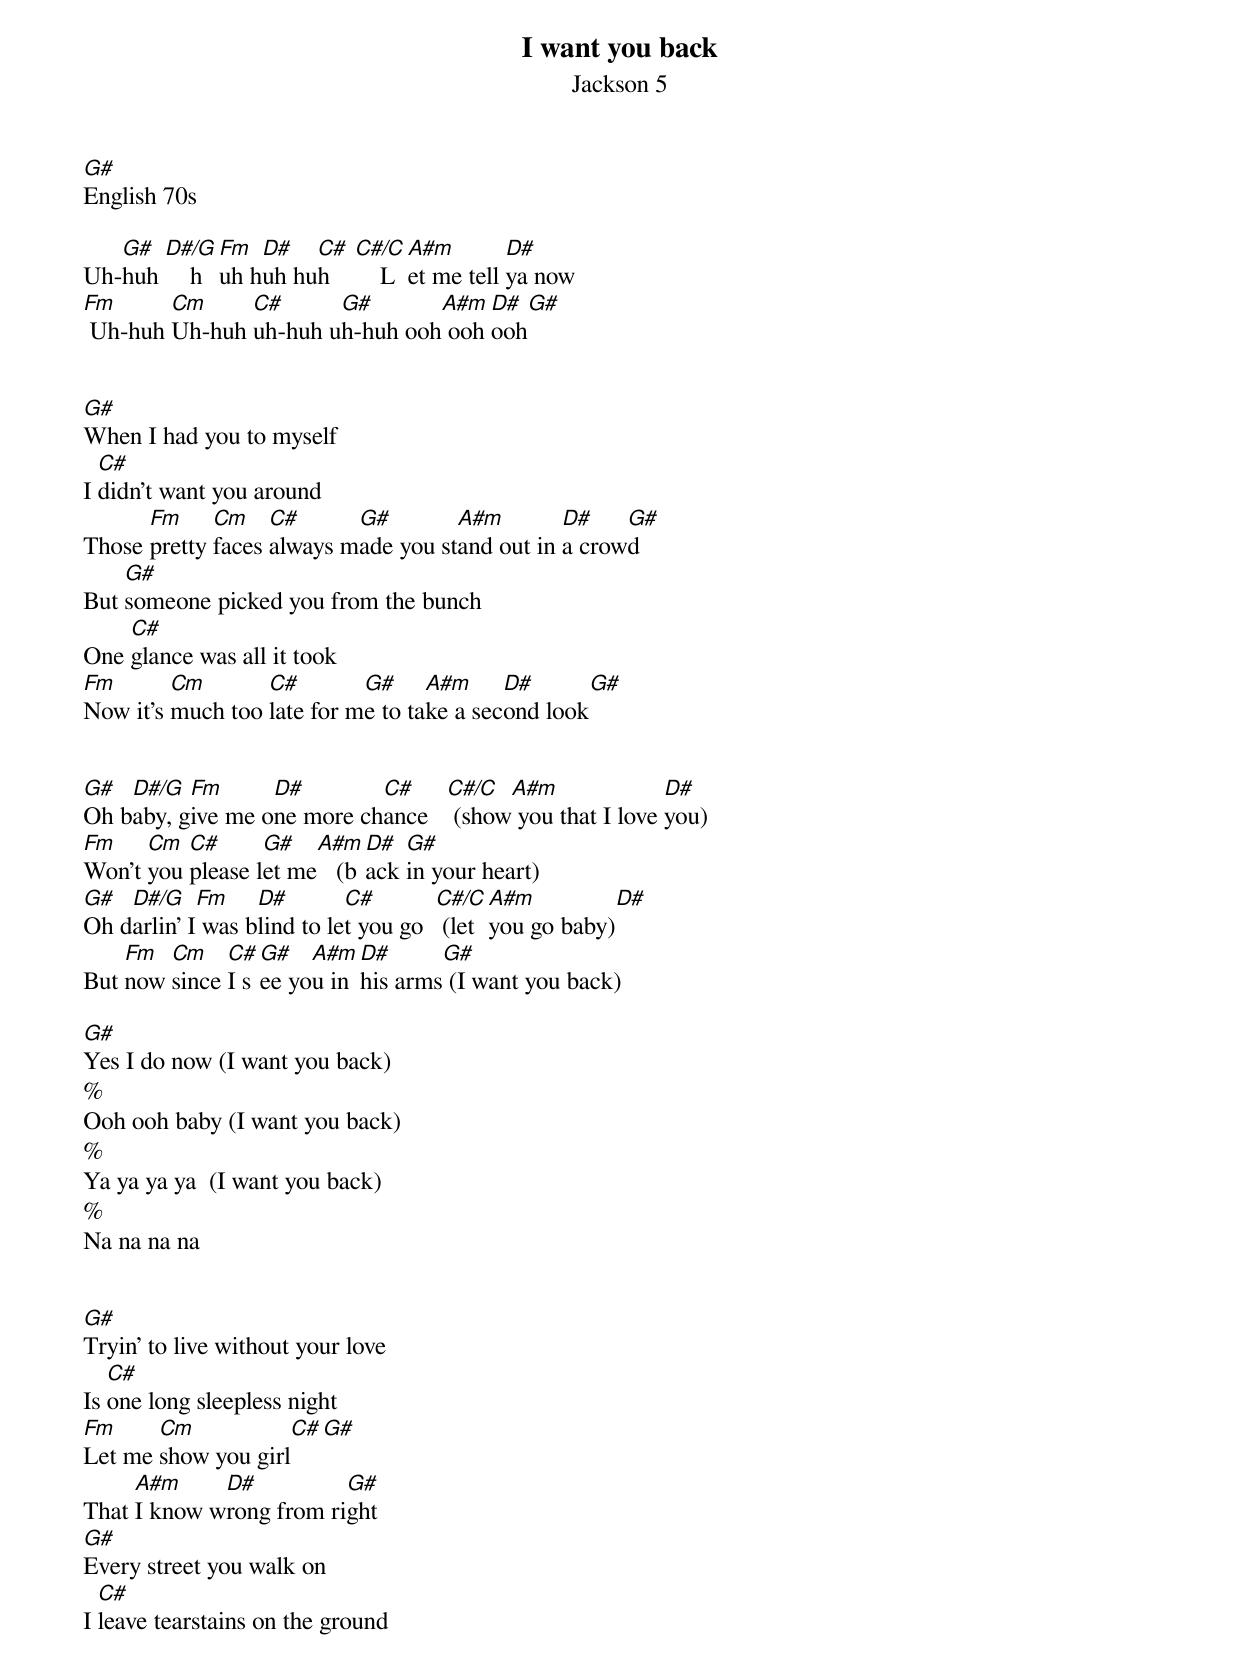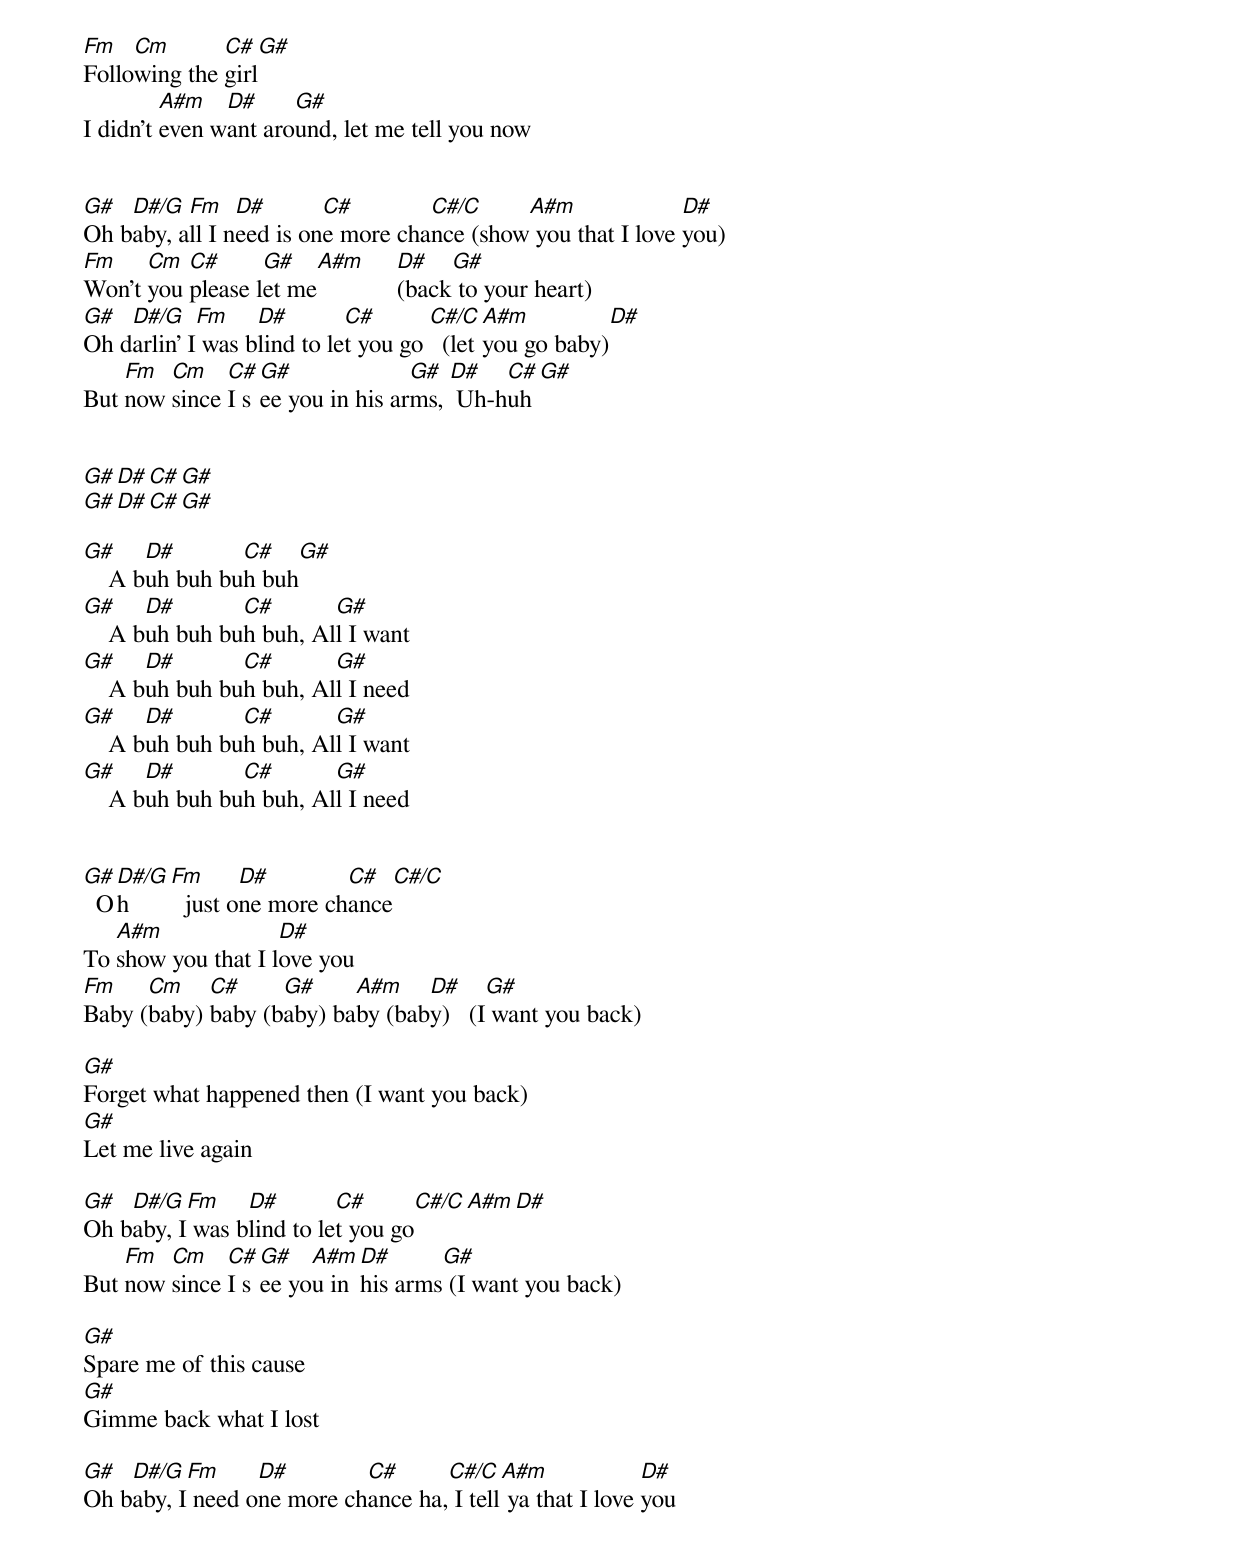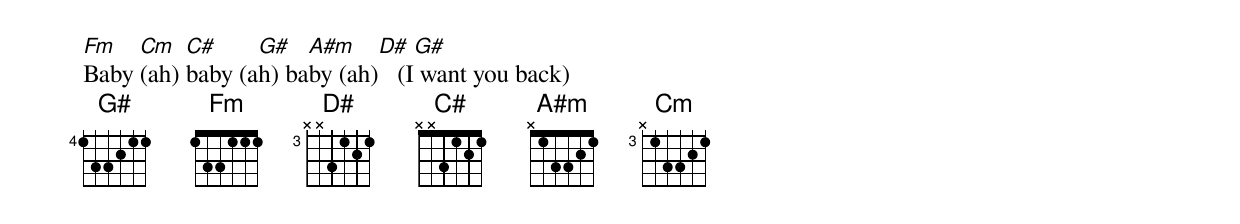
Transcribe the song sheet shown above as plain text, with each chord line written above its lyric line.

I want you back
Jackson 5
G#
English 70s

   G#  D#/G Fm  D#   C#   C#/C A#m        D#
Uh-huh     huh huh huh        Let me tell ya now
Fm      Cm     C#      G#       A#m  D#   G#
 Uh-huh Uh-huh uh-huh uh-huh ooh ooh ooh


G#
When I had you to myself
  C#
I didn't want you around
      Fm     Cm    C#      G#        A#m        D#    G#
Those pretty faces always made you stand out in a crowd
    G#
But someone picked you from the bunch
    C#
One glance was all it took
Fm       Cm       C#        G#     A#m     D#      G#
Now it's much too late for me to take a second look


G#  D#/G  Fm      D#        C#     C#/C  A#m              D#
Oh baby, give me one more chance    (show you that I love you)
Fm    Cm  C#      G#   A#m  D#  G#
Won't you please let me   (back in your heart)
G#  D#/G    Fm    D#        C#        C#/C  A#m         D#
Oh darlin' I was blind to let you go   (let you go baby)
    Fm  Cm    C# G#   A#m  D#      G#
But now since I see you in his arms (I want you back)

G#
Yes I do now (I want you back)
%
Ooh ooh baby (I want you back)
%
Ya ya ya ya  (I want you back)
%
Na na na na


G#
Tryin' to live without your love
   C#
Is one long sleepless night
Fm     Cm            C#  G#
Let me show you girl
     A#m     D#          G#
That I know wrong from right
G#
Every street you walk on
  C#
I leave tearstains on the ground
Fm   Cm       C#     G#
Following the girl
         A#m   D#     G#
I didn't even want around, let me tell you now


G#  D#/G  Fm    D#       C#        C#/C     A#m              D#
Oh baby, all I need is one more chance (show you that I love you)
Fm    Cm  C#      G#   A#m  D#   G#
Won't you please let me     (back to your heart)
G#  D#/G    Fm    D#        C#       C#/C   A#m         D#
Oh darlin' I was blind to let you go   (let you go baby)
    Fm  Cm    C# G#              G#  D#   C#  G#
But now since I see you in his arms,  Uh-huh


G# D# C# G#
G# D# C# G#

G#     D#       C#       G#
    A buh buh buh buh
G#     D#       C#       G#
    A buh buh buh buh, All I want
G#     D#       C#       G#
    A buh buh buh buh, All I need
G#     D#       C#       G#
    A buh buh buh buh, All I want
G#     D#       C#       G#
    A buh buh buh buh, All I need


G# D#/G Fm      D#        C#      C#/C
  Oh      just one more chance
   A#m              D#
To show you that I love you
Fm    Cm    C#     G#     A#m    D#     G#
Baby (baby) baby (baby) baby (baby)   (I want you back)

G#
Forget what happened then (I want you back)
G#
Let me live again

G#  D#/G  Fm    D#        C#       C#/C  A#m  D#
Oh baby, I was blind to let you go
    Fm  Cm    C# G#   A#m  D#      G#
But now since I see you in his arms (I want you back)

G#
Spare me of this cause
G#
Gimme back what I lost

G#  D#/G  Fm     D#        C#      C#/C   A#m             D#
Oh baby, I need one more chance ha, I tell ya that I love you
Fm   Cm   C#     G#   A#m    D#   G#
Baby (ah) baby (ah) baby (ah)   (I want you back)
